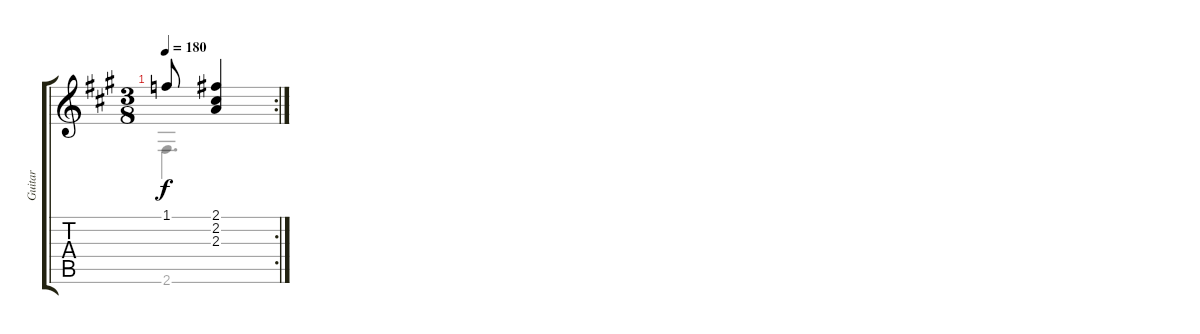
\track ("Guitar" "Guitar") {instrument acousticguitarnylon}
\staff {score tabs}
\tuning (E4 B3 G3 D3 A2 E2) {hide}
\voice
\rc 2
\ts (3 8)
\tempo 180
\clef g2
\ks a
1.1.8{dy f} (2.1 2.2 2.3).4
\voice
\clef g2
\ottava regular
\simile none
\ks a
2.6.4{d dy f}
